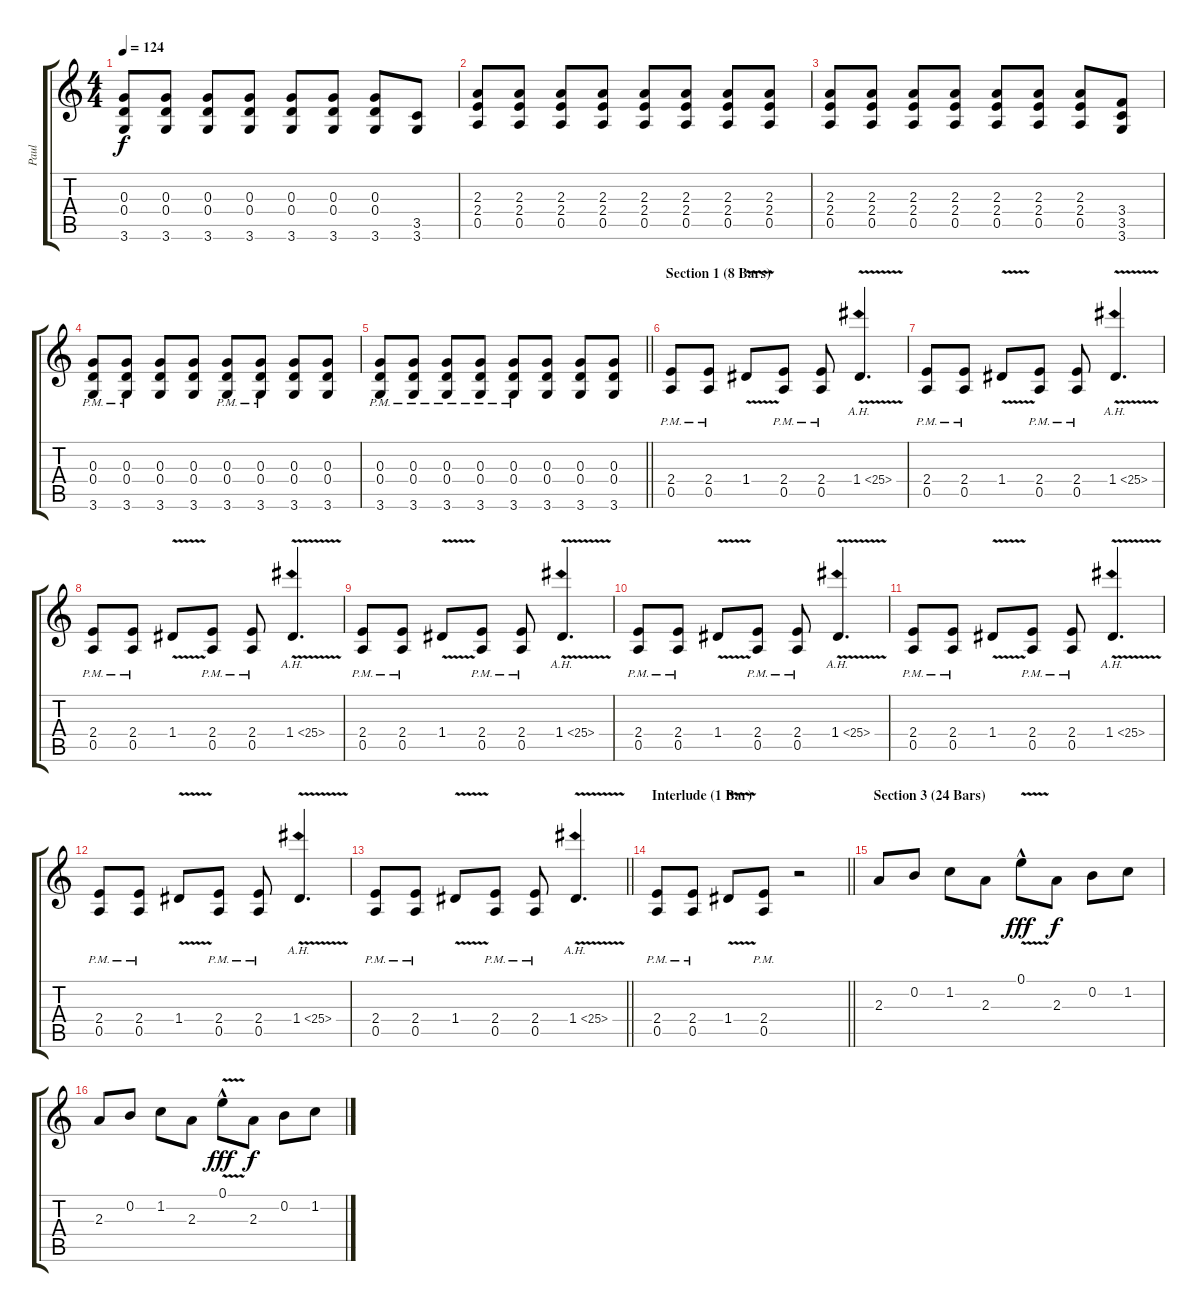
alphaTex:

\track ("Paul" "Paul") {instrument overdrivenguitar}
\staff {score tabs}
\tuning (E4 B3 G3 D3 A2 E2) {hide}
\ts (4 4)
\tempo 124
\clef g2
\ks c
(0.3 0.4 3.6).8{dy f} (0.3 0.4 3.6).8 (0.3 0.4 3.6).8 (0.3 0.4 3.6).8 (0.3 0.4 3.6).8 (0.3 0.4 3.6).8 (0.3 0.4 3.6).8 (3.5 3.6).8 |
(2.3 2.4 0.5).8 (2.3 2.4 0.5).8 (2.3 2.4 0.5).8 (2.3 2.4 0.5).8 (2.3 2.4 0.5).8 (2.3 2.4 0.5).8 (2.3 2.4 0.5).8 (2.3 2.4 0.5).8 |
(2.3 2.4 0.5).8 (2.3 2.4 0.5).8 (2.3 2.4 0.5).8 (2.3 2.4 0.5).8 (2.3 2.4 0.5).8 (2.3 2.4 0.5).8 (2.3 2.4 0.5).8 (3.4 3.5 3.6).8 |
(0.3{pm} 0.4{pm} 3.6{pm}).8 (0.3{pm} 0.4{pm} 3.6{pm}).8 (0.3 0.4 3.6).8 (0.3 0.4 3.6).8 (0.3{pm} 0.4{pm} 3.6{pm}).8 (0.3{pm} 0.4{pm} 3.6{pm}).8 (0.3 0.4 3.6).8 (0.3 0.4 3.6).8 |
\barLineRight lightlight
(0.3{pm} 0.4{pm} 3.6{pm}).8 (0.3{pm} 0.4{pm} 3.6{pm}).8 (0.3{pm} 0.4{pm} 3.6{pm}).8 (0.3{pm} 0.4{pm} 3.6{pm}).8 (0.3{pm} 0.4{pm} 3.6{pm}).8 (0.3 0.4 3.6).8 (0.3 0.4 3.6).8 (0.3 0.4 3.6).8 |
\section ("" "Section 1 (8 Bars)")
(2.4{pm} 0.5{pm}).8 (2.4{pm} 0.5{pm}).8 1.4{v}.8 (2.4{pm} 0.5{pm}).8 (2.4{pm} 0.5{pm}).8 1.4{ah 24 v}.4{d} |
(2.4{pm} 0.5{pm}).8 (2.4{pm} 0.5{pm}).8 1.4{v}.8 (2.4{pm} 0.5{pm}).8 (2.4{pm} 0.5{pm}).8 1.4{ah 24 v}.4{d} |
(2.4{pm} 0.5{pm}).8 (2.4{pm} 0.5{pm}).8 1.4{v}.8 (2.4{pm} 0.5{pm}).8 (2.4{pm} 0.5{pm}).8 1.4{ah 24 v}.4{d} |
(2.4{pm} 0.5{pm}).8 (2.4{pm} 0.5{pm}).8 1.4{v}.8 (2.4{pm} 0.5{pm}).8 (2.4{pm} 0.5{pm}).8 1.4{ah 24 v}.4{d} |
(2.4{pm} 0.5{pm}).8 (2.4{pm} 0.5{pm}).8 1.4{v}.8 (2.4{pm} 0.5{pm}).8 (2.4{pm} 0.5{pm}).8 1.4{ah 24 v}.4{d} |
(2.4{pm} 0.5{pm}).8 (2.4{pm} 0.5{pm}).8 1.4{v}.8 (2.4{pm} 0.5{pm}).8 (2.4{pm} 0.5{pm}).8 1.4{ah 24 v}.4{d} |
(2.4{pm} 0.5{pm}).8 (2.4{pm} 0.5{pm}).8 1.4{v}.8 (2.4{pm} 0.5{pm}).8 (2.4{pm} 0.5{pm}).8 1.4{ah 24 v}.4{d} |
\barLineRight lightlight
(2.4{pm} 0.5{pm}).8 (2.4{pm} 0.5{pm}).8 1.4{v}.8 (2.4{pm} 0.5{pm}).8 (2.4{pm} 0.5{pm}).8 1.4{ah 24 v}.4{d} |
\section ("" "Interlude (1 Bar)")
\barLineRight lightlight
(2.4{pm} 0.5{pm}).8 (2.4{pm} 0.5{pm}).8 1.4{v}.8 (2.4{pm} 0.5{pm}).8 r.2 |
\section ("" "Section 3 (24 Bars)")
2.3.8 0.2.8 1.2.8 2.3.8 0.1{v hac}.8{dy fff} 2.3.8{dy f} 0.2.8 1.2.8 |
2.3.8 0.2.8 1.2.8 2.3.8 0.1{v hac}.8{dy fff} 2.3.8{dy f} 0.2.8 1.2.8
